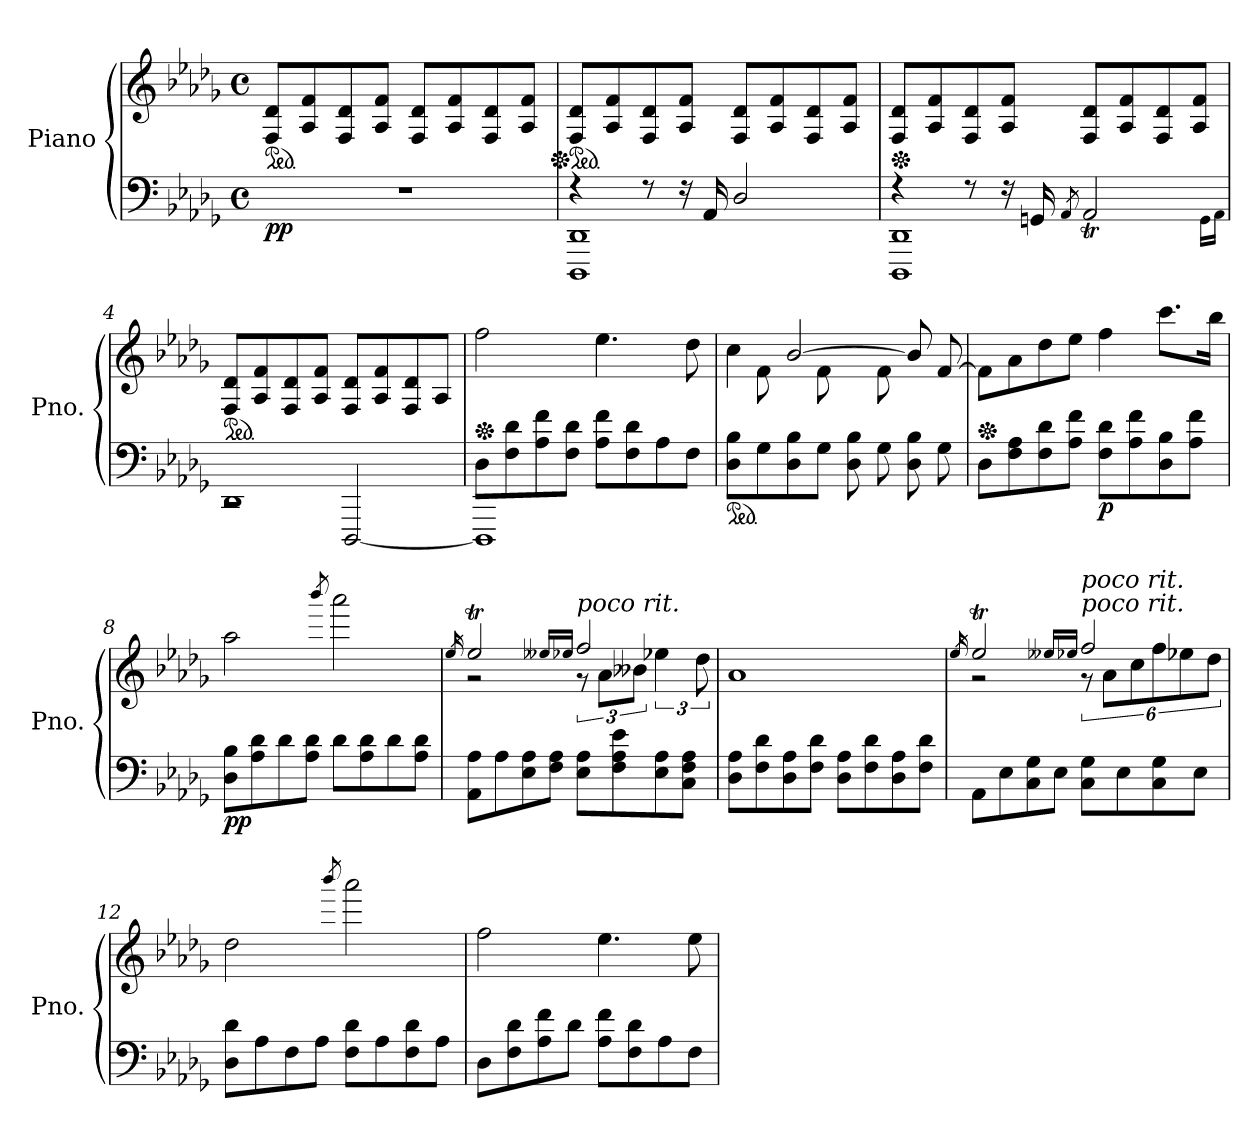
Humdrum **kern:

**kern	**kern	**dynam
*part1	*part1	*part1
*staff2	*staff1	*staff1/2
*I"Piano	*	*
*I'Pno.	*	*
*clefF4	*clefG2	*
*k[b-e-a-d-g-]	*k[b-e-a-d-g-]	*
*M4/4	*M4/4	*
*met(c)	*met(c)	*
*MM74	*MM74	*
*	*ped	*
=1	=1	=1
!	!	!LO:DY:b=2
1r	8F/ 8d-/L	pp
.	8A-/ 8f/	.
.	8F/ 8d-/	.
.	8A-/ 8f/J	.
.	8F/ 8d-/L	.
.	8A-/ 8f/	.
.	8F/ 8d-/	.
.	8A-/ 8f/J	.
=2	=2	=2
*^	*	*
*	*	*Xped	*
*	*	*ped	*
1DDD- 1DD-	4rF	8F/ 8d-/L	.
.	.	8A-/ 8f/	.
.	8rF	8F/ 8d-/	.
.	16rF	8A-/ 8f/J	.
.	16AA-/	.	.
.	2D-/	8F/ 8d-/L	.
.	.	8A-/ 8f/	.
.	.	8F/ 8d-/	.
.	.	8A-/ 8f/J	.
=3	=3	=3	=3
*	*	*Xped	*
1DDD- 1DD-	4rF	8F/ 8d-/L	.
.	.	8A-/ 8f/	.
.	8rF	8F/ 8d-/	.
.	16rF	8A-/ 8f/J	.
.	16GGn/	.	.
.	8qAA-/	.	.
.	2AA-T/	8F/ 8d-/L	.
.	.	8A-/ 8f/	.
.	.	8F/ 8d-/	.
.	.	8A-/ 8f/J	.
.	16qGG\LL	.	.
.	16qAA-\JJ	.	.
!!LO:LB:g=z
=4	=4	=4	=4
*	*	*ped	*
1DD-	2rCC	8F/ 8d-/L	.
.	.	8A-/ 8f/	.
.	.	8F/ 8d-/	.
.	.	8A-/ 8f/J	.
.	[2DDD-/	8F/ 8d-/L	.
.	.	8A-/ 8f/	.
.	.	8F/ 8d-/	.
.	.	8A-/J	.
=5	=5	=5	=5
*	*	*Xped	*
8D-\L	1DDD-]	2ff\	.
8F\ 8d-\	.	.	.
8A-\ 8f\	.	.	.
8F\ 8d-\J	.	.	.
8A-\ 8f\L	.	4.ee-\	.
8F\ 8d-\	.	.	.
8A-\	.	.	.
8F\J	.	8dd-\	.
=6	=6	=6	=6
*ped	*	*	*
*	*	*^	*
*	*	*	*^	*
8D-\ 8B-\L	2..ryy	4cc\	2..ryy	8ryy	.
8G-\	.	.	.	8f\	.
8D-\ 8B-\	.	[2b-/	.	8ryy	.
8G-\J	.	.	.	8f\	.
8D-\ 8B-\L	.	.	.	8ryy	.
8G-\	.	.	.	8f\	.
8D-\ 8B-\	.	8b-/]	.	4ryy	.
8ryy	8G-\	[8f/	8f\J	.	.
*v	*v	*	*	*	*
*	*v	*v	*v	*
=7	=7	=7
*	*Xped	*
8D-\L	8f\L]	.
8F\ 8A-\	8a-\	.
8F\ 8d-\	8dd-\	.
8A-\ 8f\J	8ee-\J	.
!	!	!LO:DY:b=2
8F\ 8d-\L	4ff\	p
8A-\ 8f\	.	.
8D-\ 8B-\	8.ccc\L	.
8A-\ 8f\J	.	.
.	16bb-\Jk	.
!!LO:LB:g=z
=8	=8	=8
!	!	!LO:DY:b=2
8D-\ 8B-\L	2aa-\	pp
8A-\ 8d-\	.	.
8d-\	.	.
8A-\ 8d-\J	.	.
.	8qbbb-/	.
8d-\L	2aaa-\	.
8A-\ 8d-\	.	.
8d-\	.	.
8A-\ 8d-\J	.	.
=9	=9	=9
.	16qee-/	.
*	*^	*
8AA-\ 8A-\L	2ee-T/	2r	.
8A-\	.	.	.
8E-\ 8A-\	.	.	.
8F\ 8A-\J	.	.	.
*	*MM73	*	*
.	16qee--X/LL	.	.
.	16qee-X/JJ	.	.
!	!LO:TX:a:i:t=poco rit.	!	!
8E-\ 8A-\L	2ff/	12r	.
*	*MM71	*	*
.	.	12a-\L	.
8F\ 8A-\ 8e-\	.	.	.
*	*MM69	*	*
.	.	12b--X\J	.
*	*MM63	*	*
8E-\ 8A-\	.	6ee-\	.
8C\ 8F\ 8A-\J	.	.	.
*	*MM74	*	*
.	.	12dd-\	.
=10	=10	=10	=10
!	!LO:TX:a:i:t=a tempo	!	!
*	*v	*v	*
8D-\ 8A-\L	1a-	.
8F\ 8d-\	.	.
8D-\ 8A-\	.	.
8F\ 8d-\J	.	.
8D-\ 8A-\L	.	.
8F\ 8d-\	.	.
8D-\ 8A-\	.	.
8F\ 8d-\J	.	.
=11	=11	=11
.	16qee-/	.
*	*^	*
8AA-\L	2ee-T/	2r	.
8E-\	.	.	.
8C\ 8G-\	.	.	.
8E-\J	.	.	.
.	16qee--X/LL	.	.
.	16qee-X/JJ	.	.
!	!LO:TX:a:i:t=poco rit.	!	!
!	!LO:TX:a:i:t=poco rit.	!	!
8C\ 8G-\L	2ff/	12r	.
.	.	12a-\L	.
8E-\	.	.	.
.	.	12cc\	.
8C\ 8G-\	.	12ff\	.
.	.	12ee-\	.
8E-\J	.	.	.
.	.	12dd-\J	.
*	*v	*v	*
!!LO:LB:g=z
=12	=12	=12
8D-\ 8d-\L	2dd-\	.
8A-\	.	.
8F\	.	.
8A-\J	.	.
.	8qbbb-/	.
8F\ 8d-\L	2aaa-\	.
8A-\	.	.
8F\ 8d-\	.	.
8A-\J	.	.
=13	=13	=13
8D-\L	2ff\	.
8F\ 8d-\	.	.
8A-\ 8f\	.	.
8d-\J	.	.
8A-\ 8f\L	4.ee-\	.
8F\ 8d-\	.	.
8A-\	.	.
8F\J	8ee-\	.
=	=	=
*-	*-	*-
